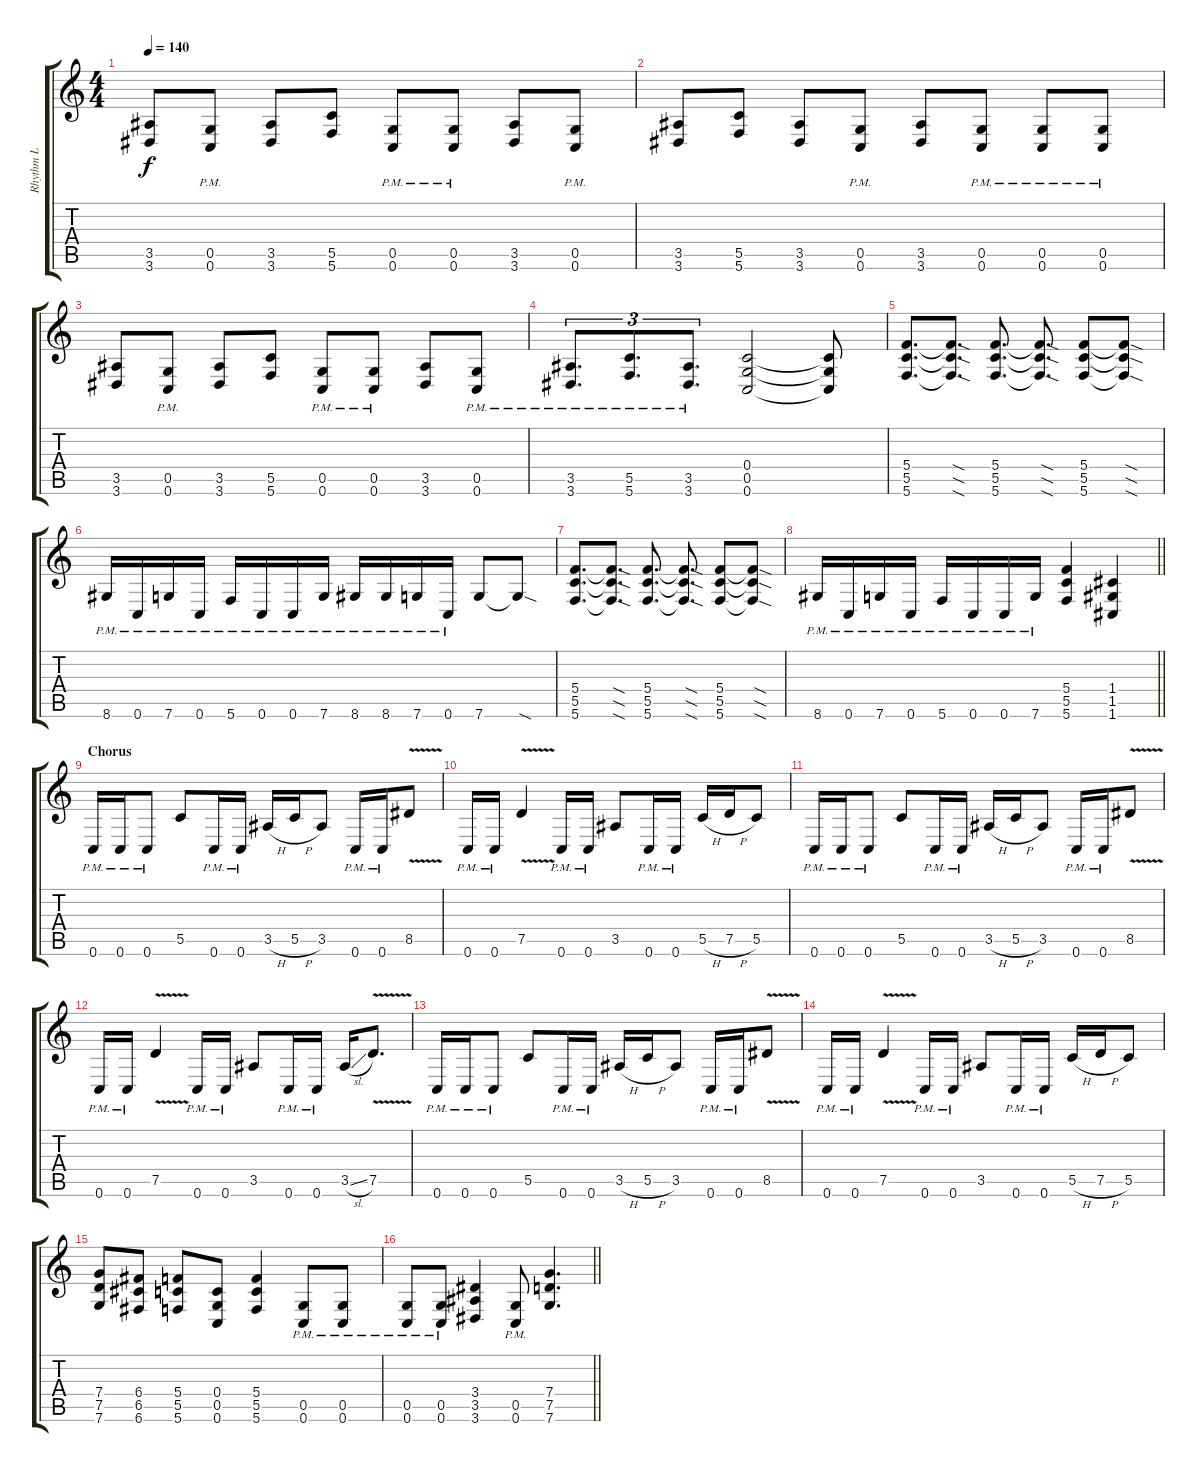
\track ("Rhythm L" "Rhythm L") {instrument distortionguitar}
\staff {score tabs}
\tuning (D4 A3 F3 C3 G2 C2) {hide}
\ts (4 4)
\tempo 140
\clef g2
\ks c
(3.5 3.6).8{dy f} (0.5{pm} 0.6{pm}).8 (3.5 3.6).8 (5.5 5.6).8 (0.5{pm} 0.6{pm}).8 (0.5{pm} 0.6{pm}).8 (3.5 3.6).8 (0.5{pm} 0.6{pm}).8 |
(3.5 3.6).8 (5.5 5.6).8 (3.5 3.6).8 (0.5{pm} 0.6{pm}).8 (3.5 3.6).8 (0.5{pm} 0.6{pm}).8 (0.5{pm} 0.6{pm}).8 (0.5{pm} 0.6{pm}).8 |
(3.5 3.6).8 (0.5{pm} 0.6{pm}).8 (3.5 3.6).8 (5.5 5.6).8 (0.5{pm} 0.6{pm}).8 (0.5{pm} 0.6{pm}).8 (3.5 3.6).8 (0.5{pm} 0.6{pm}).8 |
(3.5{pm} 3.6{pm}).8{d tu (3 2)} (5.5{pm} 5.6{pm}).8{d tu (3 2)} (3.5{pm} 3.6{pm}).8{d tu (3 2)} (0.4 0.5 0.6).2 (0.4{t} 0.5{t} 0.6{t}).8 |
(5.4 5.5 5.6).8{d} (5.4{sod t} 5.5{sod t} 5.6{sod t}).8{d} (5.4 5.5 5.6).8{d} (5.4{sod t} 5.5{sod t} 5.6{sod t}).8{d} (5.4 5.5 5.6).8 (5.4{sod t} 5.5{sod t} 5.6{sod t}).8 |
8.6{pm}.16 0.6{pm}.16 7.6{pm}.16 0.6{pm}.16 5.6{pm}.16 0.6{pm}.16 0.6{pm}.16 7.6{pm}.16 8.6{pm}.16 8.6{pm}.16 7.6{pm}.16 0.6{pm}.16 7.6.8 7.6{sod t}.8 |
(5.4 5.5 5.6).8{d} (5.4{sod t} 5.5{sod t} 5.6{sod t}).8{d} (5.4 5.5 5.6).8{d} (5.4{sod t} 5.5{sod t} 5.6{sod t}).8{d} (5.4 5.5 5.6).8 (5.4{sod t} 5.5{sod t} 5.6{sod t}).8 |
\barLineRight lightlight
8.6{pm}.16 0.6{pm}.16 7.6{pm}.16 0.6{pm}.16 5.6{pm}.16 0.6{pm}.16 0.6{pm}.16 7.6{pm}.16 (5.4 5.5 5.6).4 (1.4 1.5 1.6).4 |
\section ("" "Chorus")
0.6{pm}.16 0.6{pm}.16 0.6{pm}.8 5.5.8 0.6{pm}.16 0.6{pm}.16 3.5{h}.16 5.5{h}.16 3.5.8 0.6{pm}.16 0.6{pm}.16 8.5{v}.8 |
0.6{pm}.16 0.6{pm}.16 7.5{v}.4 0.6{pm}.16 0.6{pm}.16 3.5.8 0.6{pm}.16 0.6{pm}.16 5.5{h}.16 7.5{h}.16 5.5.8 |
0.6{pm}.16 0.6{pm}.16 0.6{pm}.8 5.5.8 0.6{pm}.16 0.6{pm}.16 3.5{h}.16 5.5{h}.16 3.5.8 0.6{pm}.16 0.6{pm}.16 8.5{v}.8 |
0.6{pm}.16 0.6{pm}.16 7.5{v}.4 0.6{pm}.16 0.6{pm}.16 3.5.8 0.6{pm}.16 0.6{pm}.16 3.5{sl}.16 7.5{v}.8{d} |
0.6{pm}.16 0.6{pm}.16 0.6{pm}.8 5.5.8 0.6{pm}.16 0.6{pm}.16 3.5{h}.16 5.5{h}.16 3.5.8 0.6{pm}.16 0.6{pm}.16 8.5{v}.8 |
0.6{pm}.16 0.6{pm}.16 7.5{v}.4 0.6{pm}.16 0.6{pm}.16 3.5.8 0.6{pm}.16 0.6{pm}.16 5.5{h}.16 7.5{h}.16 5.5.8 |
(7.4 7.5 7.6).8 (6.4 6.5 6.6).8 (5.4 5.5 5.6).8 (0.4 0.5 0.6).8 (5.4 5.5 5.6).4 (0.5{pm} 0.6{pm}).8 (0.5{pm} 0.6{pm}).8 |
\barLineRight lightlight
(0.5{pm} 0.6{pm}).8 (0.5{pm} 0.6{pm}).8 (3.4 3.5 3.6).4 (0.5{pm} 0.6{pm}).8 (7.4 7.5 7.6).4{d}
